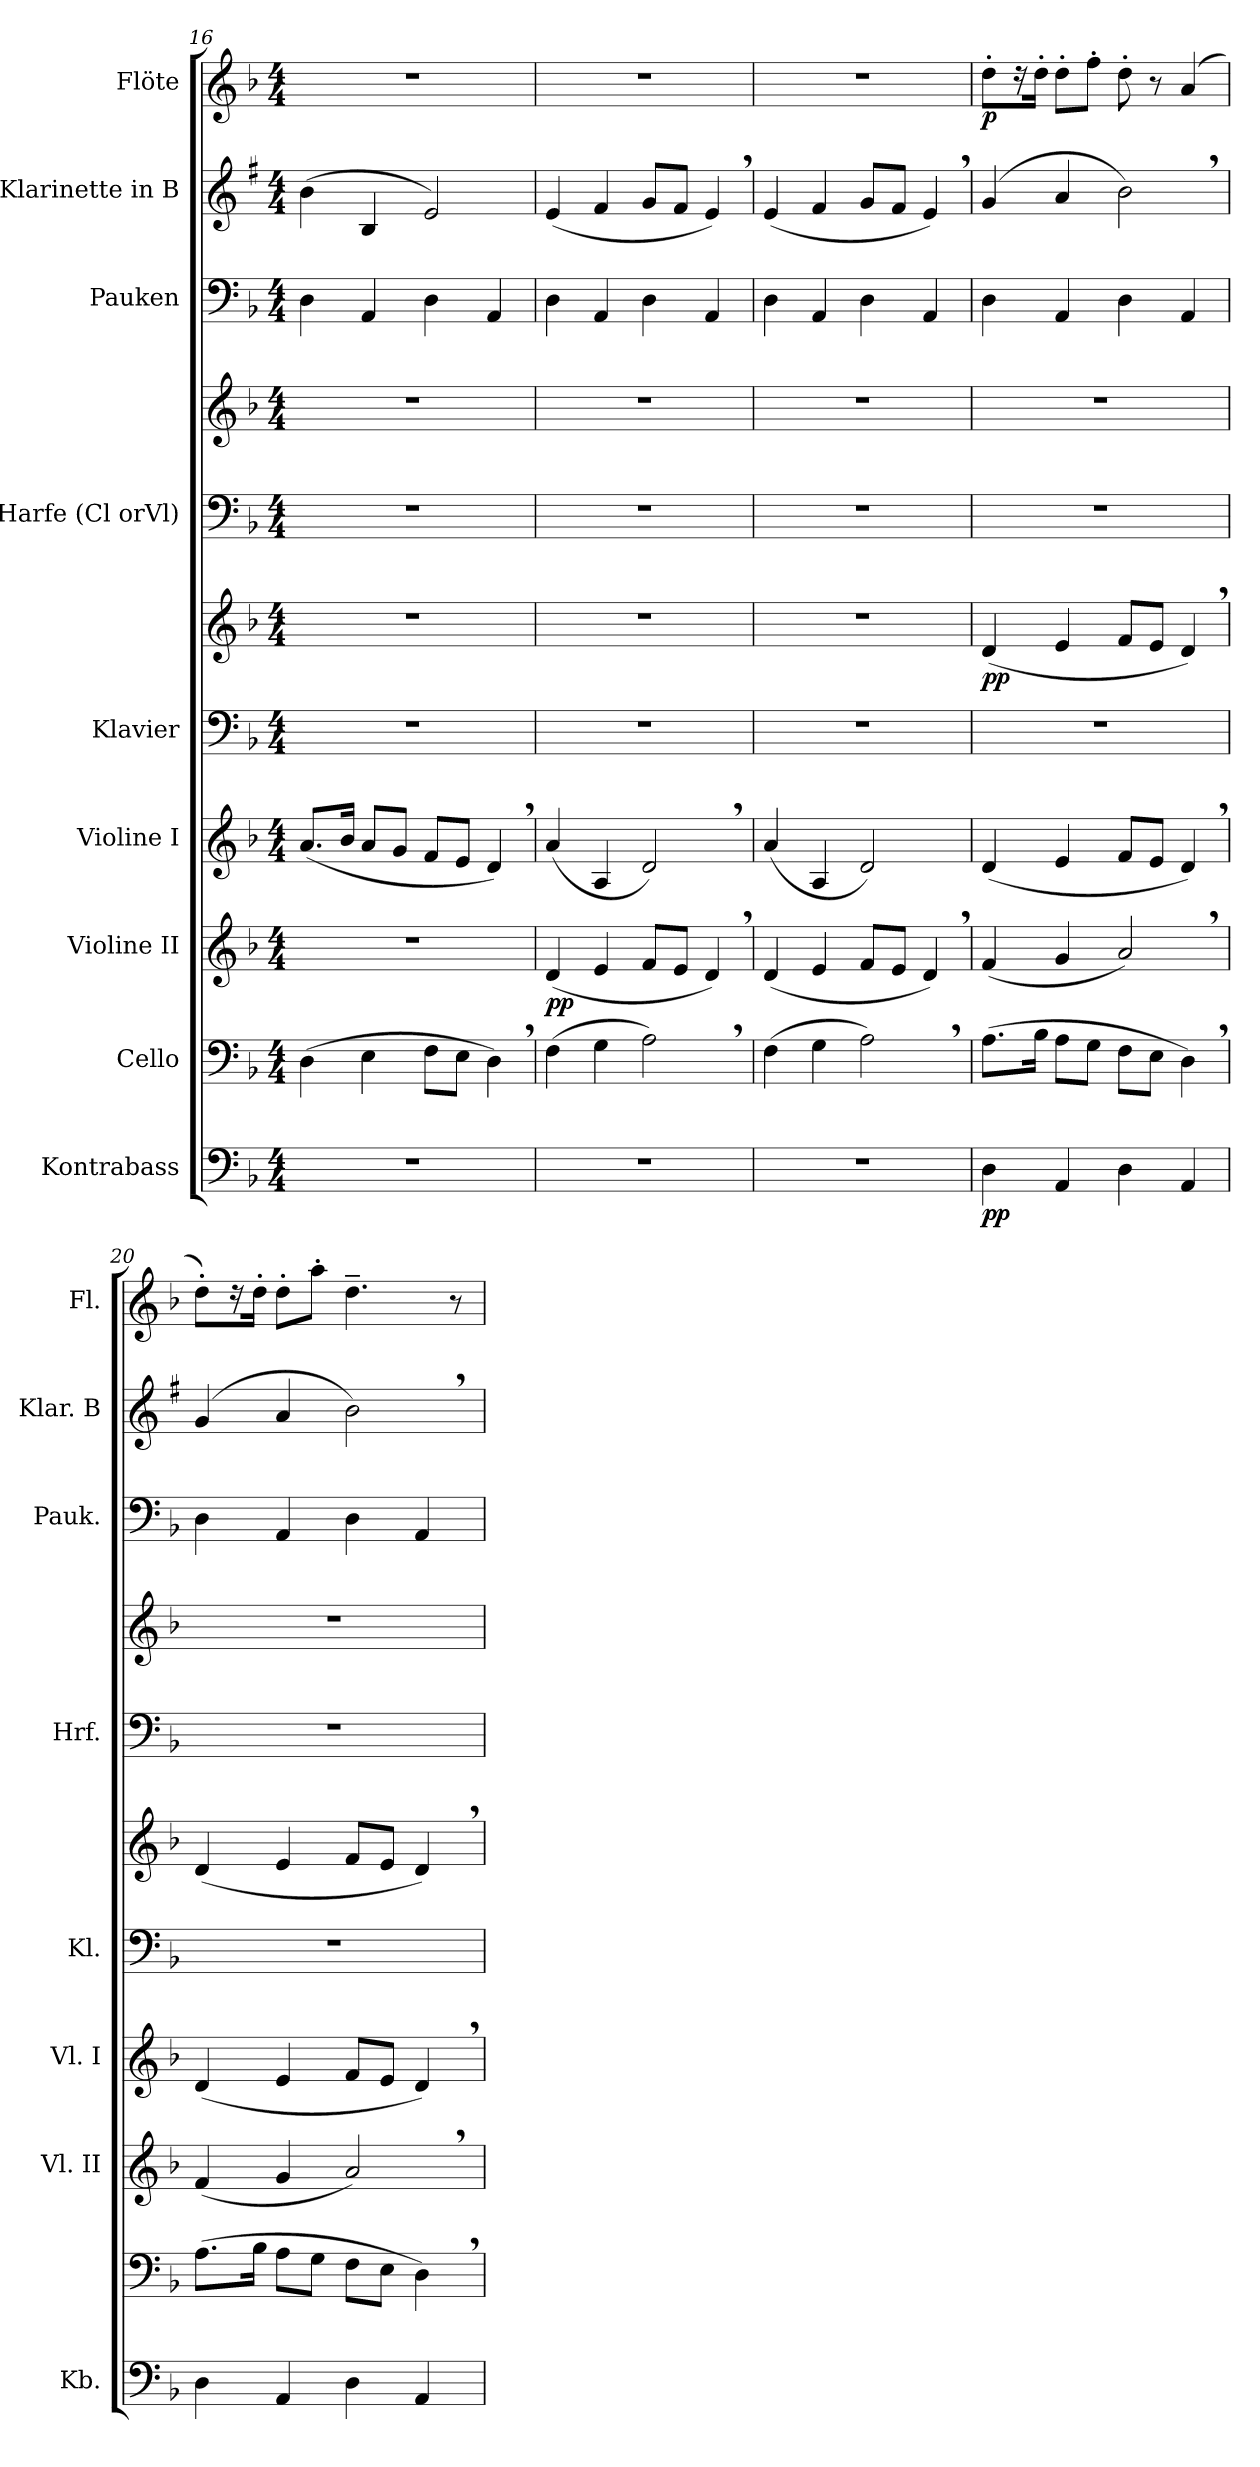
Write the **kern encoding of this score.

**kern	**dynam	**kern	**kern	**dynam	**kern	**kern	**kern	**dynam	**kern	**kern	**kern	**kern	**kern	**dynam
*part9	*part9	*part8	*part7	*part7	*part6	*part5	*part5	*part5	*part4	*part4	*part3	*part2	*part1	*part1
*staff11	*staff11	*staff10	*staff9	*staff9	*staff8	*staff7	*staff6	*staff6/7	*staff5	*staff4	*staff3	*staff2	*staff1	*staff1
*I"Kontrabass	*	*I"Cello	*I"Violine II	*	*I"Violine I	*I"Klavier	*	*	*I"Harfe (Cl orVl)	*	*I"Pauken	*I"Klarinette in B	*I"Flöte	*
*I'Kb.	*	*	*I'Vl. II	*	*I'Vl. I	*I'Kl.	*	*	*I'Hrf.	*	*I'Pauk.	*I'Klar. B	*I'Fl.	*
*clefF4	*	*clefF4	*clefG2	*	*clefG2	*clefF4	*clefG2	*	*clefF4	*clefG2	*clefF4	*clefG2	*clefG2	*
*ITrd7c12	*	*	*	*	*	*	*	*	*	*	*	*ITrd1c2	*	*
*k[b-]	*	*k[b-]	*k[b-]	*	*k[b-]	*k[b-]	*k[b-]	*	*k[b-]	*k[b-]	*k[b-]	*k[b-]	*k[b-]	*
*d:	*	*d:	*d:	*	*d:	*d:	*d:	*	*d:	*d:	*d:	*d:	*d:	*
*M4/4	*	*M4/4	*M4/4	*	*M4/4	*M4/4	*M4/4	*	*M4/4	*M4/4	*M4/4	*M4/4	*M4/4	*
=16	=16	=16	=16	=16	=16	=16	=16	=16	=16	=16	=16	=16	=16	=16
1r	.	(>4D\	1r	.	(<8.a/L	1r	1r	.	1r	1r	4D\	(>4a\	1r	.
.	.	.	.	.	16b-/Jk	.	.	.	.	.	.	.	.	.
.	.	4E\	.	.	8a/L	.	.	.	.	.	4AA/	4A/	.	.
.	.	.	.	.	8g/J	.	.	.	.	.	.	.	.	.
.	.	8F\L	.	.	8f/L	.	.	.	.	.	4D\	2d/)	.	.
.	.	8E\J	.	.	8e/J	.	.	.	.	.	.	.	.	.
.	.	4D,\)	.	.	4d,/)	.	.	.	.	.	4AA/	.	.	.
=17	=17	=17	=17	=17	=17	=17	=17	=17	=17	=17	=17	=17	=17	=17
!	!	!	!	!LO:DY:b	!	!	!	!	!	!	!	!	!	!
1r	.	(>4F\	(<4d/	pp	(<4a/	1r	1r	.	1r	1r	4D\	(<4d/	1r	.
.	.	4G\	4e/	.	4A/	.	.	.	.	.	4AA/	4e/	.	.
.	.	2A,\)	8f/L	.	2d,/)	.	.	.	.	.	4D\	8f/L	.	.
.	.	.	8e/J	.	.	.	.	.	.	.	.	8e/J	.	.
.	.	.	4d,/)	.	.	.	.	.	.	.	4AA/	4d,/)	.	.
=18	=18	=18	=18	=18	=18	=18	=18	=18	=18	=18	=18	=18	=18	=18
1r	.	(>4F\	(<4d/	.	(<4a/	1r	1r	.	1r	1r	4D\	(<4d/	1r	.
.	.	4G\	4e/	.	4A/	.	.	.	.	.	4AA/	4e/	.	.
.	.	2A,\)	8f/L	.	2d/)	.	.	.	.	.	4D\	8f/L	.	.
.	.	.	8e/J	.	.	.	.	.	.	.	.	8e/J	.	.
.	.	.	4d,/)	.	.	.	.	.	.	.	4AA/	4d,/)	.	.
!!LO:PB:g=z
=19	=19	=19	=19	=19	=19	=19	=19	=19	=19	=19	=19	=19	=19	=19
!	!LO:DY:b	!	!	!	!	!	!	!LO:DY:b	!	!	!	!	!	!LO:DY:b
4DD\	pp	(>8.A\L	(<4f/	.	(<4d/	1r	(<4d/	pp	1r	1r	4D\	(>4f/	8dd'\L	p
.	.	.	.	.	.	.	.	.	.	.	.	.	16r	.
.	.	16B-\Jk	.	.	.	.	.	.	.	.	.	.	16dd'\Jk	.
4AAA/	.	8A\L	4g/	.	4e/	.	4e/	.	.	.	4AA/	4g/	8dd'\L	.
.	.	8G\J	.	.	.	.	.	.	.	.	.	.	8ff'\J	.
4DD\	.	8F\L	2a,/)	.	8f/L	.	8f/L	.	.	.	4D\	2a,\)	8dd'\	.
.	.	8E\J	.	.	8e/J	.	8e/J	.	.	.	.	.	8r	.
4AAA/	.	4D,\)	.	.	4d,/)	.	4d,/)	.	.	.	4AA/	.	(<4a/	.
=20	=20	=20	=20	=20	=20	=20	=20	=20	=20	=20	=20	=20	=20	=20
4DD\	.	(>8.A\L	(<4f/	.	(<4d/	1r	(<4d/	.	1r	1r	4D\	(>4f/	8dd'\L)	.
.	.	.	.	.	.	.	.	.	.	.	.	.	16r	.
.	.	16B-\Jk	.	.	.	.	.	.	.	.	.	.	16dd'\Jk	.
4AAA/	.	8A\L	4g/	.	4e/	.	4e/	.	.	.	4AA/	4g/	8dd'\L	.
.	.	8G\J	.	.	.	.	.	.	.	.	.	.	8aa'\J	.
4DD\	.	8F\L	2a,/)	.	8f/L	.	8f/L	.	.	.	4D\	2a,\)	4.dd~\	.
.	.	8E\J	.	.	8e/J	.	8e/J	.	.	.	.	.	.	.
4AAA/	.	4D,\)	.	.	4d,/)	.	4d,/)	.	.	.	4AA/	.	.	.
.	.	.	.	.	.	.	.	.	.	.	.	.	8r	.
=	=	=	=	=	=	=	=	=	=	=	=	=	=	=
*-	*-	*-	*-	*-	*-	*-	*-	*-	*-	*-	*-	*-	*-	*-
